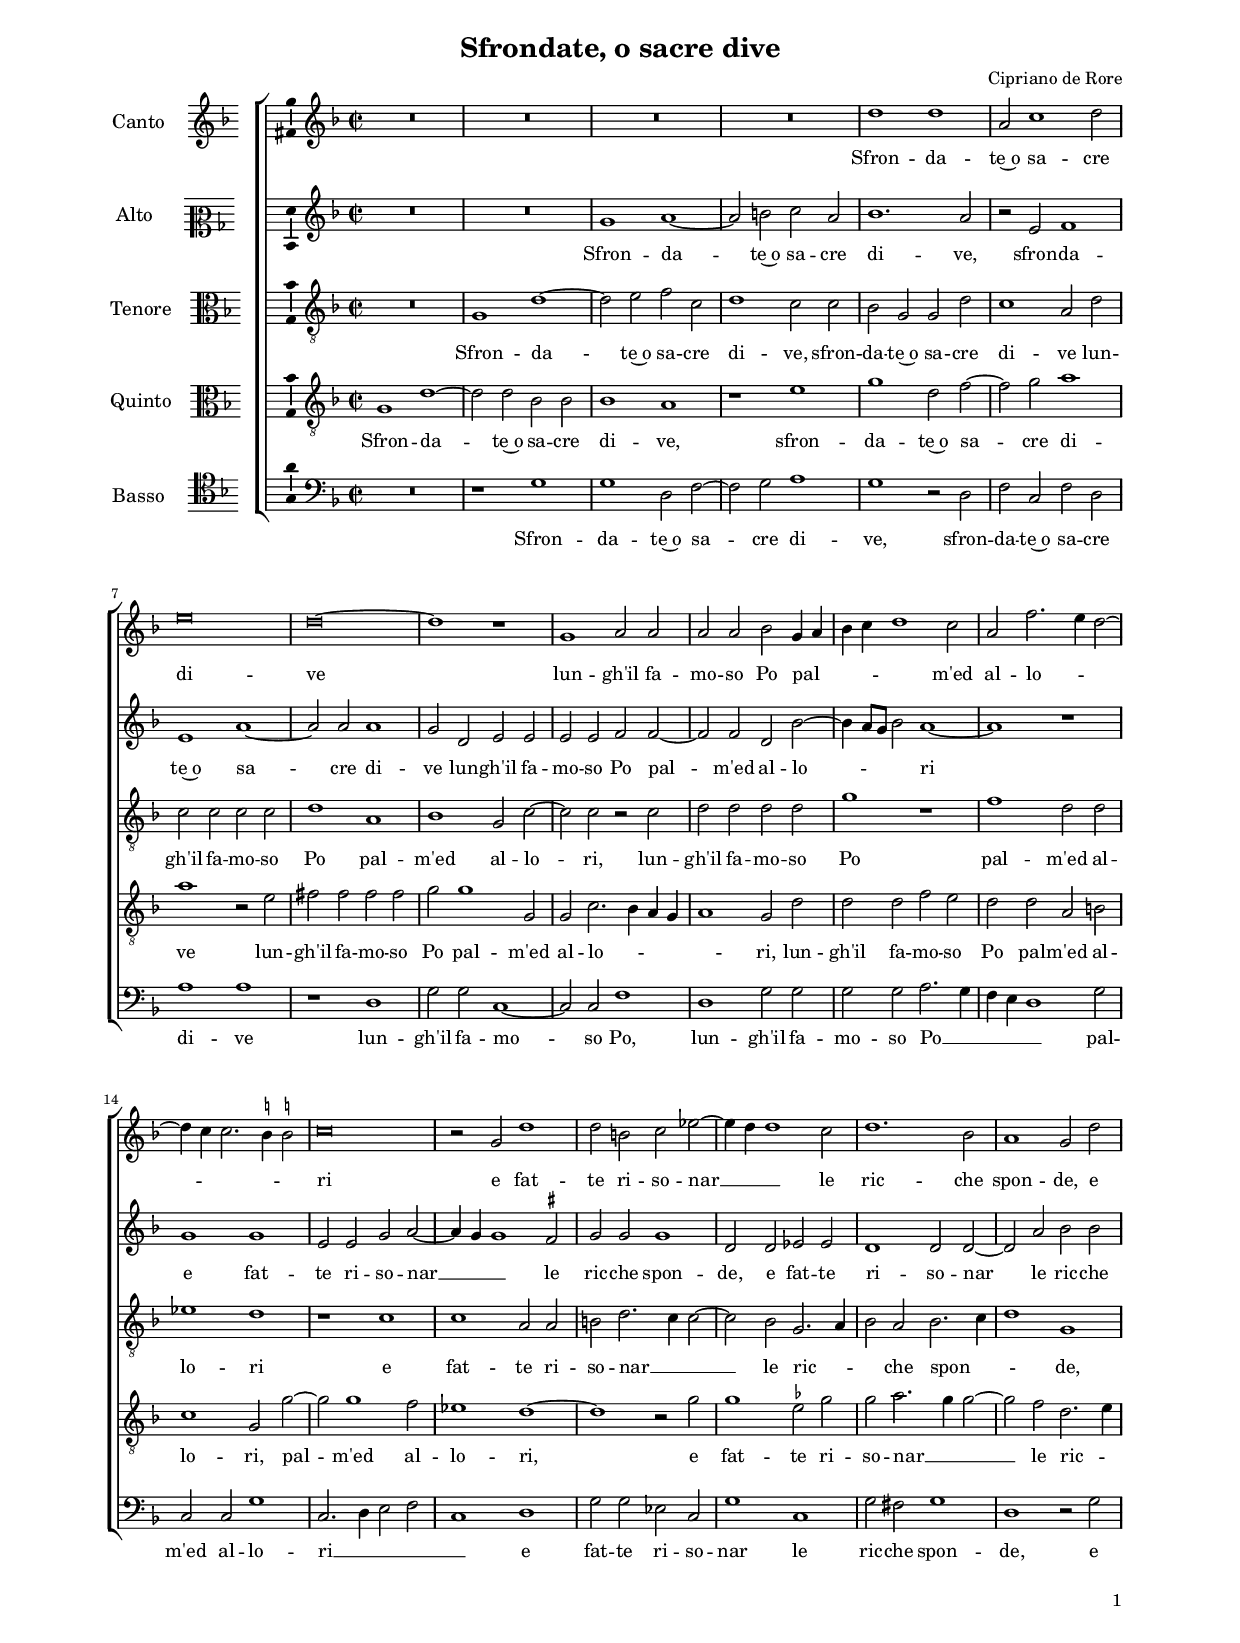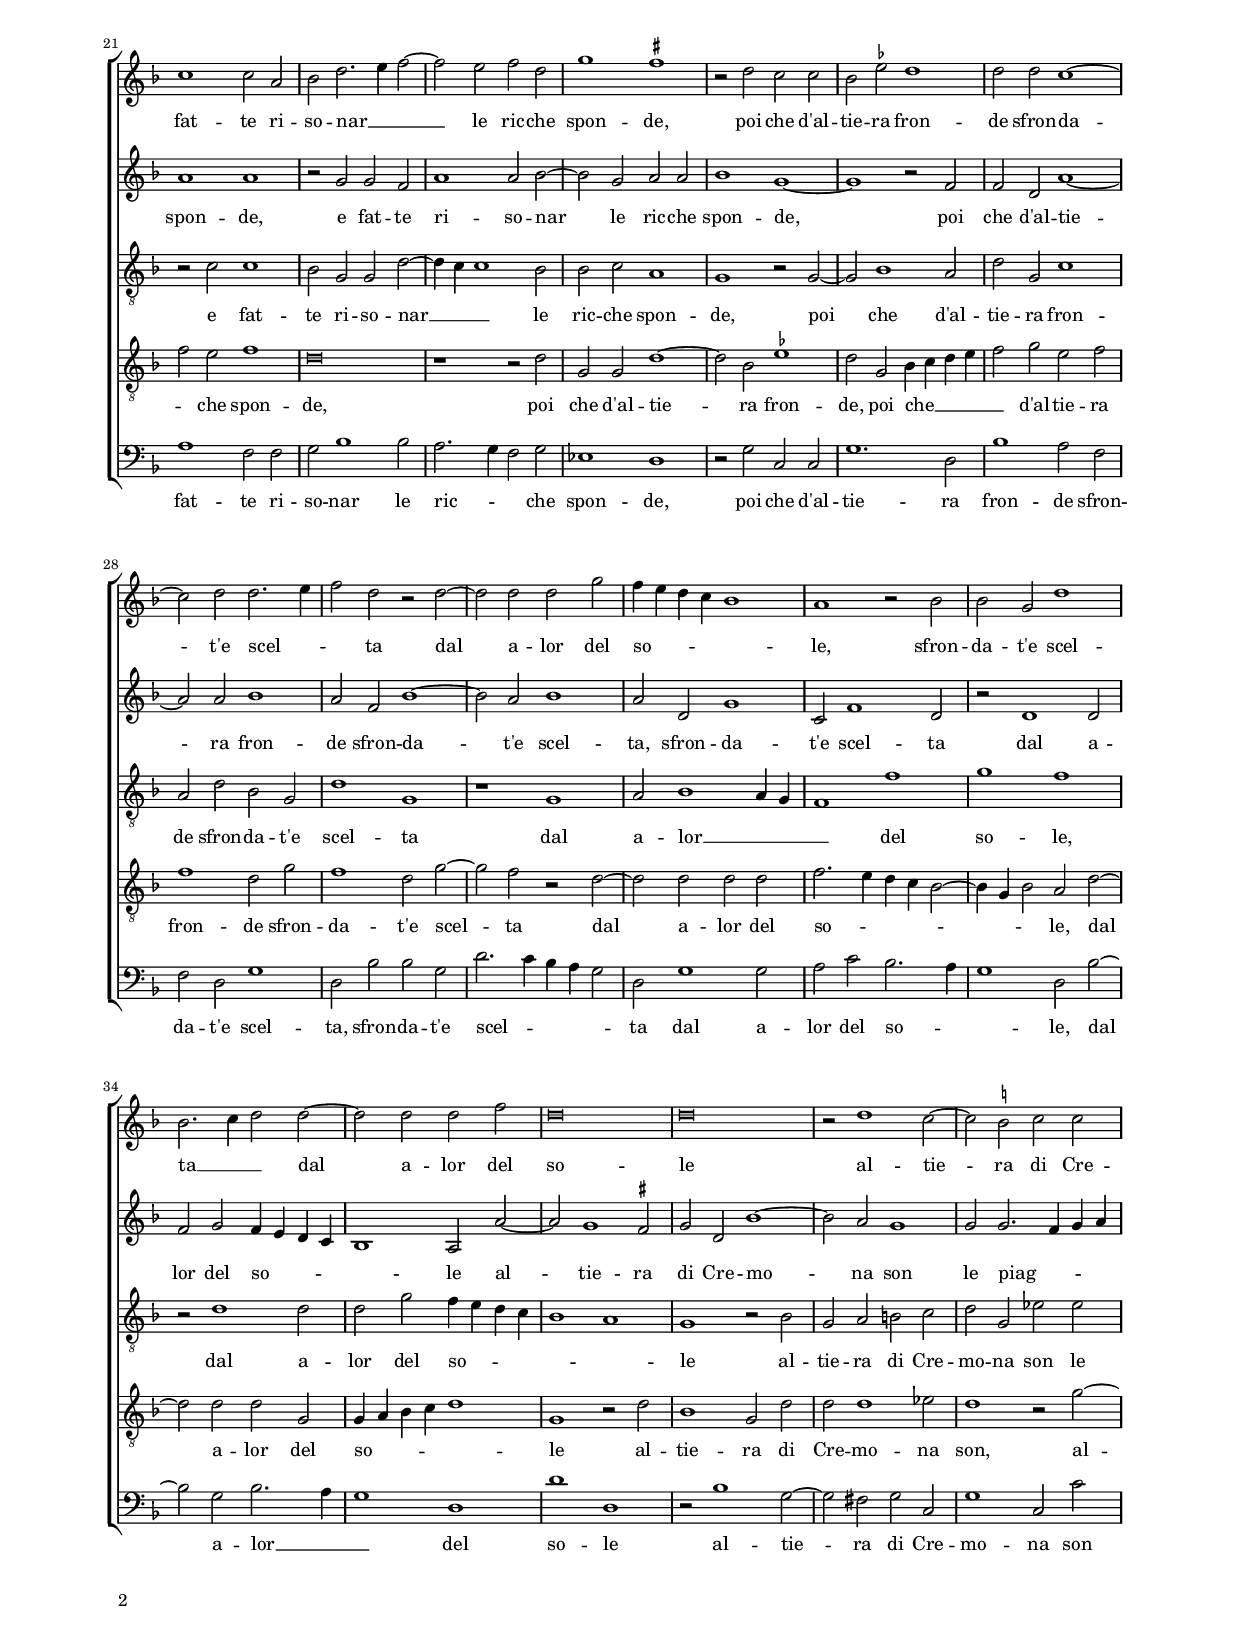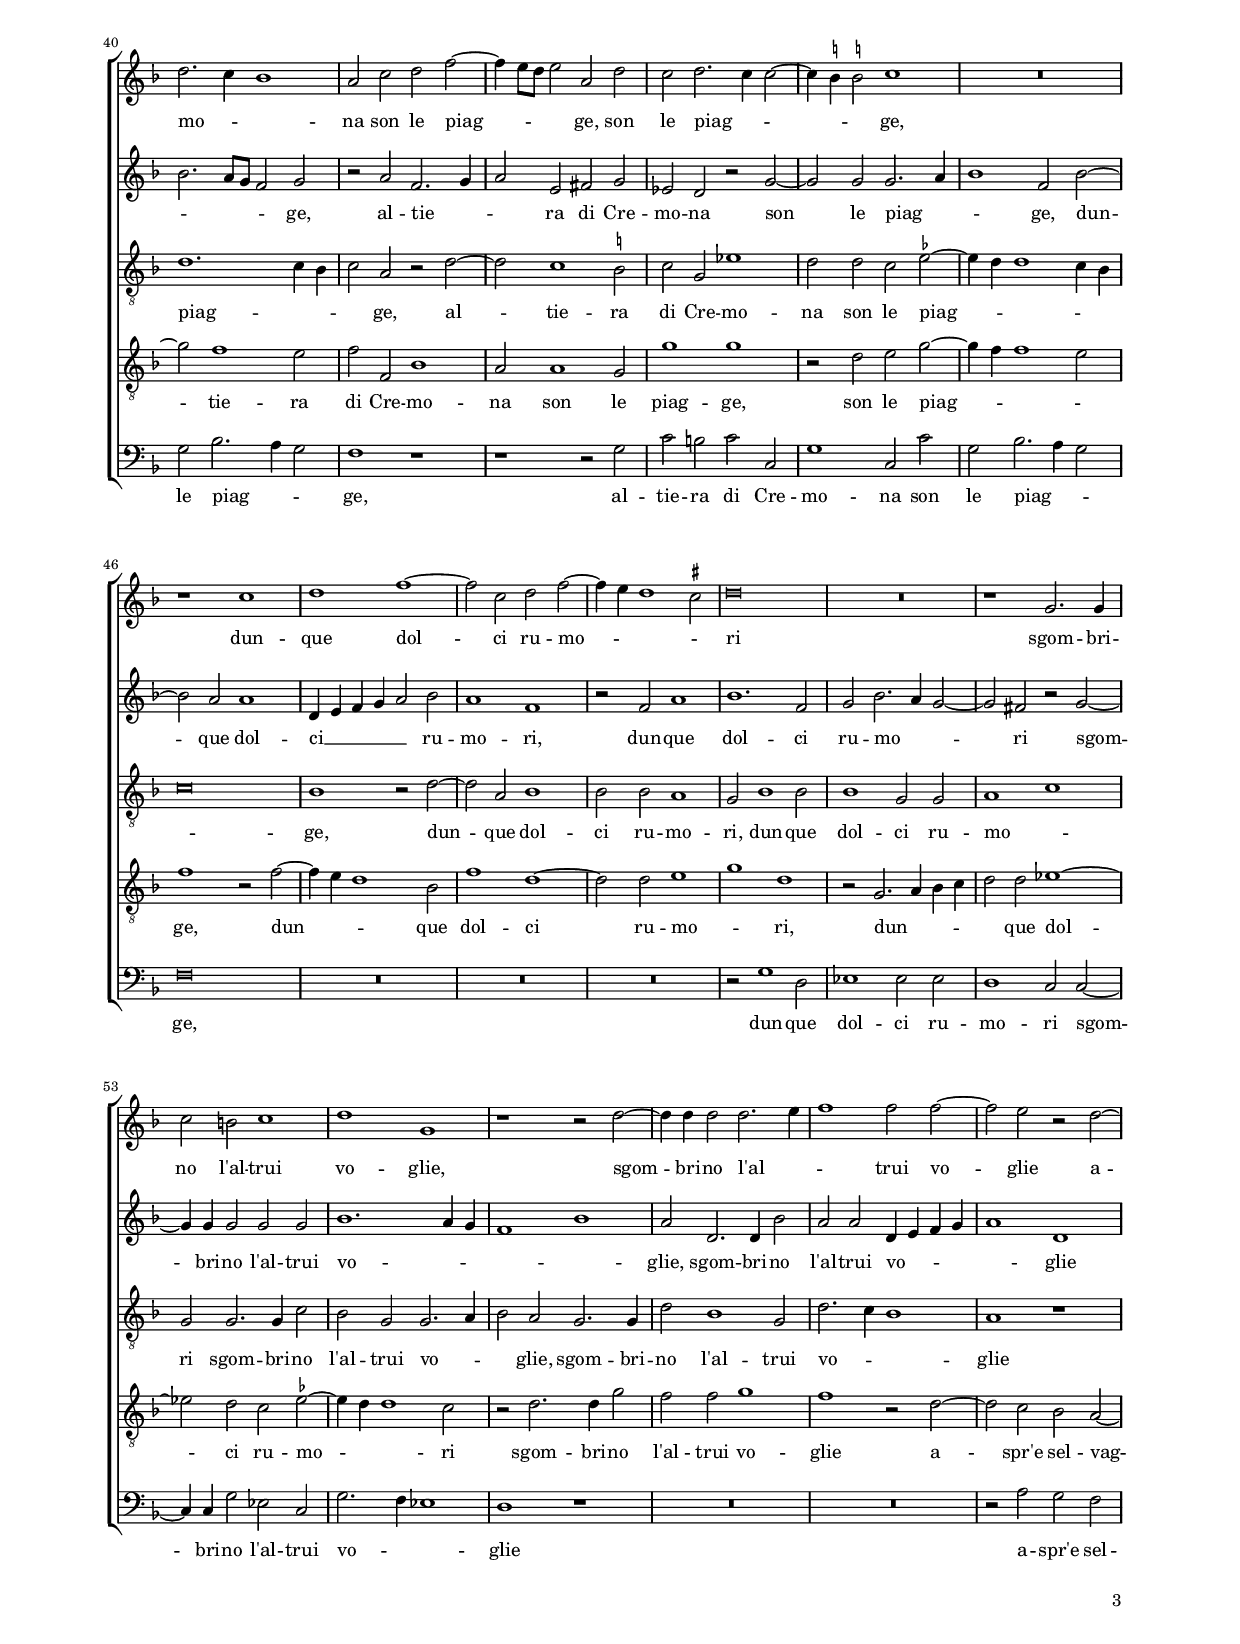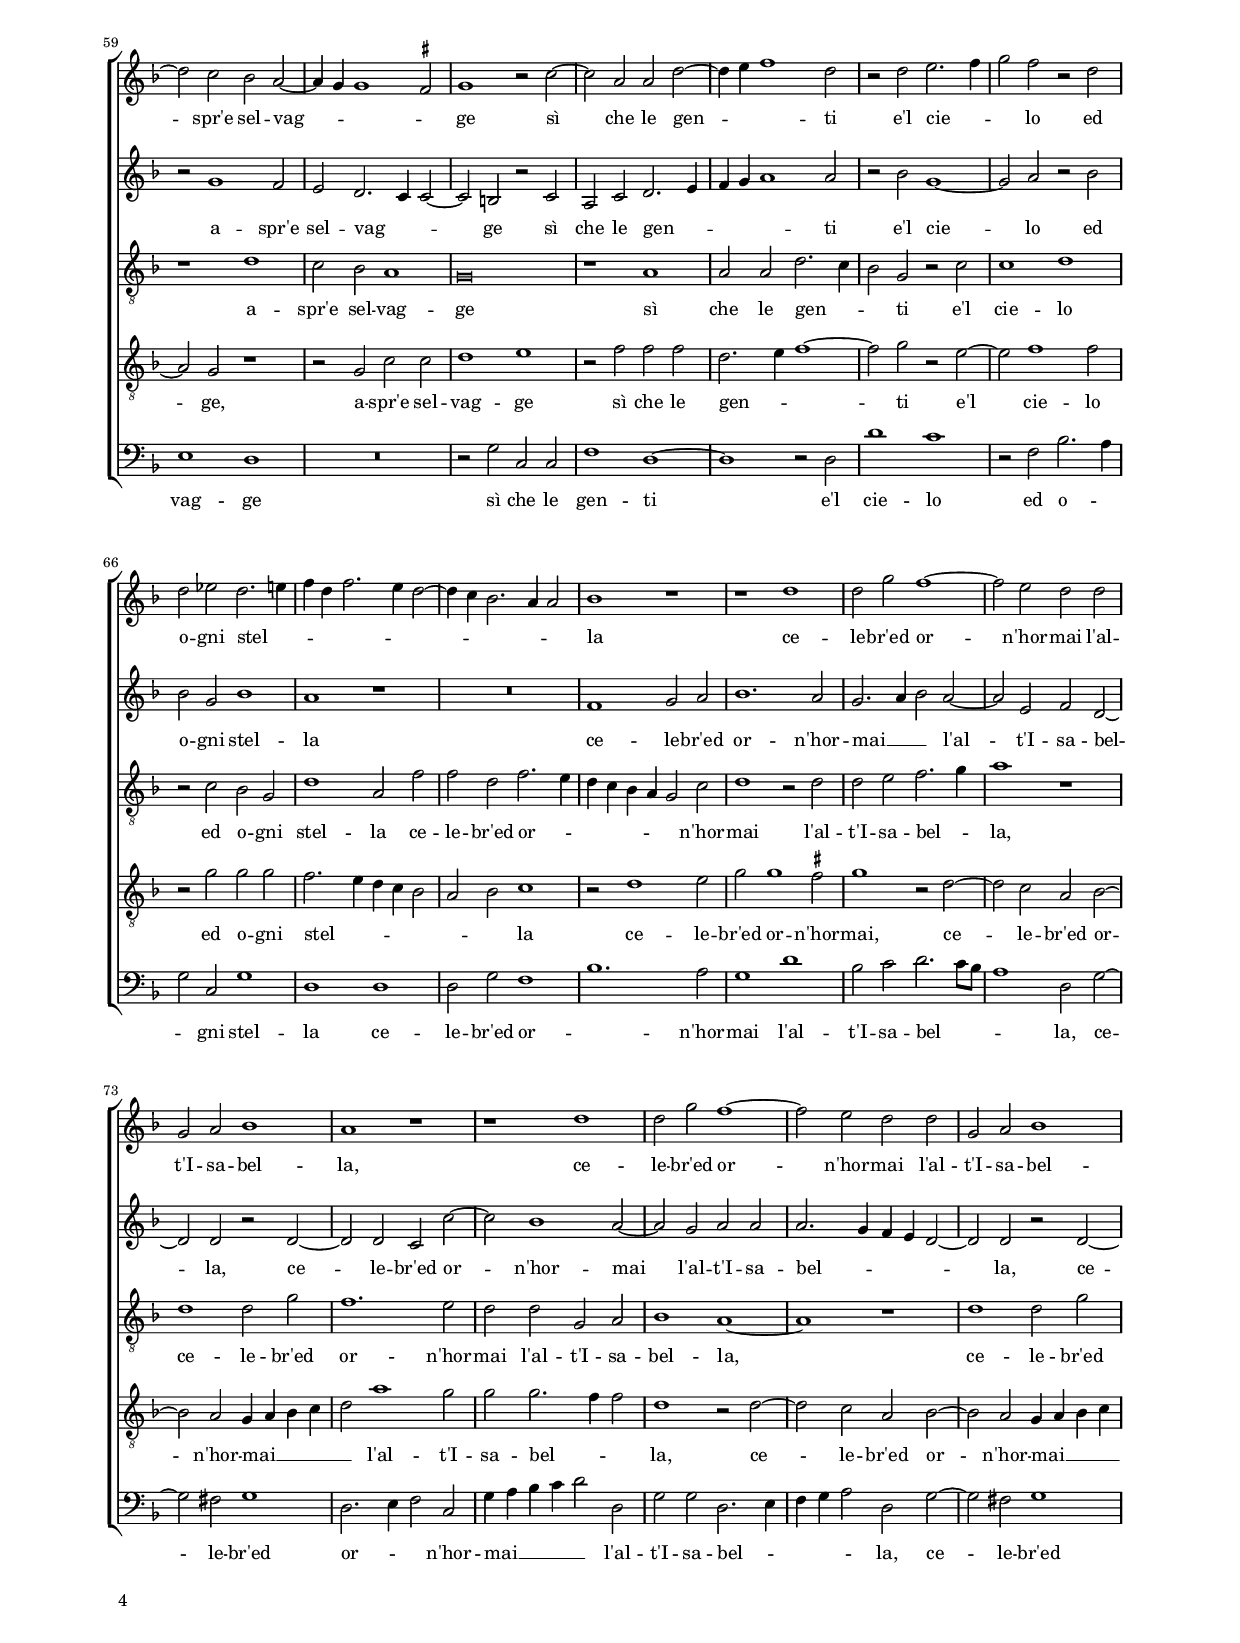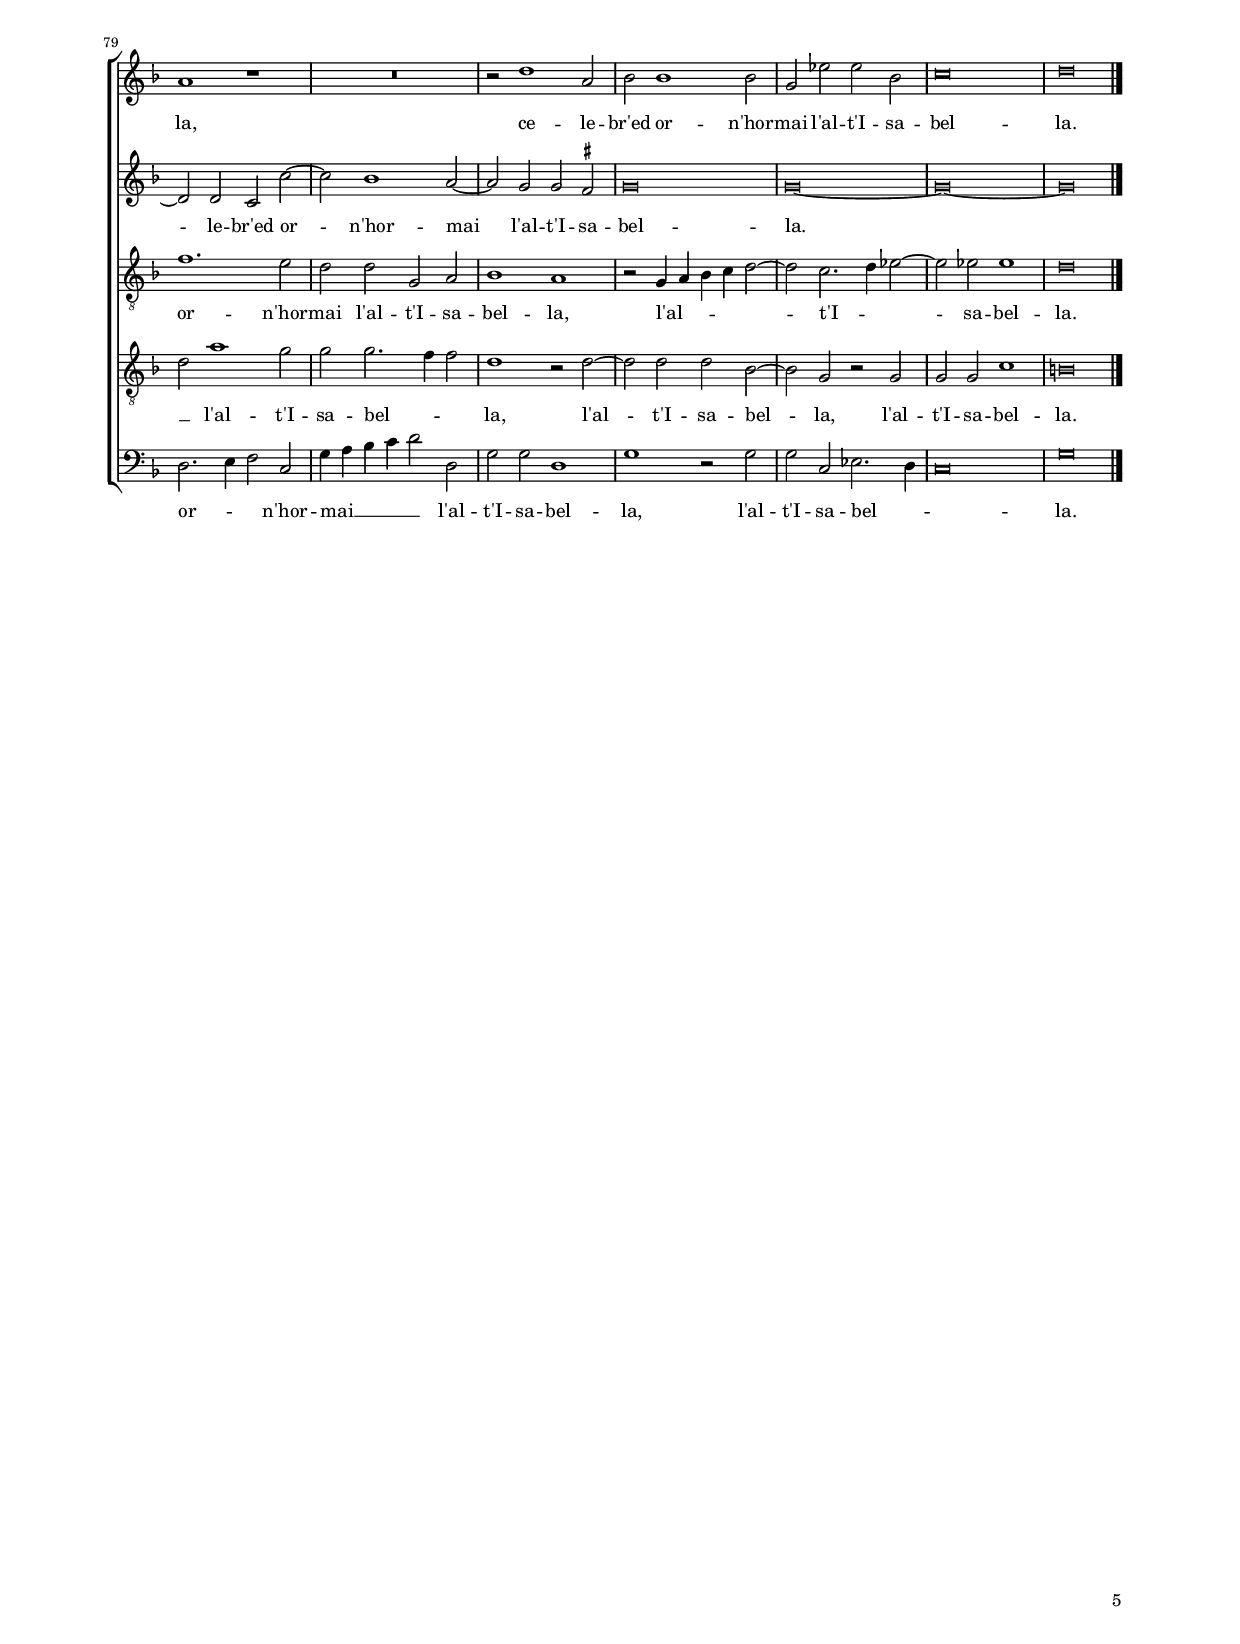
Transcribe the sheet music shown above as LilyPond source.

\header
{
  title="Sfrondate, o sacre dive"
  composer="Cipriano de Rore"
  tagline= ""
}

\version "2.20.0"
\language deutsch
#(set-global-staff-size 15)
% #(set-default-paper-size "letter")
#(ly:set-option 'point-and-click #f)


\paper
	{
	top-margin = 1.8 \cm
	bottom-margin = 1.2 \cm
	left-margin = 2 \cm
	right-margin = 2 \cm
	ragged-bottom = ##f
	ragged-last-bottom = ##t
	print-page-number = ##f
	system-system-spacing = #'((basic-distance . 17) (minimum-distance . 14) (padding . 7) (strechability . 150))
    oddFooterMarkup=\markup   \fill-line { "" \fromproperty #'page:page-number-string }
    evenFooterMarkup=\markup  \fill-line { \fromproperty #'page:page-number-string "" }
    last-bottom-spacing = #'((basic-distance . 12) (minimum-distance . 7) (padding . 4))
%	systems-per-page = 3
    system-count = 13
%   page-count = 3
%	min-systems-per-page = 3
%	print-all-headers = ##t
%	print-first-page-number = ##t
%	first-page-number = 1
	}

	
global = {
    % \set Staff.autoBeaming = ##f
	\key f \major
	\time 2/2 \set Score.measureLength = #(ly:make-moment 2/1)
    \set Score.tempoHideNote = ##t
    \tempo 2 = 105
    \skip 1*2*85 \bar "|."
	}

	ficta = { \once \set suggestAccidentals = ##t }

	forget = #(define-music-function (music) (ly:music?) #{
		\accidentalStyle forget
		$music
		\accidentalStyle default
		#})

	m = \melisma
	me = \melismaEnd
%	\mark \markup { \override #'(style . baroque) { \note  #"breve" #1 = \note #"breve." #1 } }

    

incipitcantus = \markup { \score {
	{
	\set Staff.instrumentName = \markup { \fontsize #1 "Canto" }
	\key f \major
	\clef violin
	s4 \bar ""
	}
	\layout  {
	raggedright = ##t
	indent = 1.6 \cm
	line-width = 2.2\cm
	\context { \Staff \remove Time_signature_engraver }
	\override Staff.Clef.Y-extent = #'(0 . 0)
	}} \hspace #1 }

      
incipitaltus = \markup { \score {
	{
	\set Staff.instrumentName = \markup { \fontsize #1 "Alto" }
	\key f \major
	\clef mezzosoprano
	s4 \bar ""
	}
	\layout  {
	raggedright = ##t
	indent = 1.6 \cm
	line-width = 2.2\cm
	\context { \Staff \remove Time_signature_engraver }
	\override Staff.Clef.Y-extent = #'(0 . 0)
	}} \hspace #1 }


incipittenor = \markup { \score {
	{
	\set Staff.instrumentName = \markup { \fontsize #1 "Tenore" }
	\key f \major
	\clef alto
	s4 \bar ""
	}
	\layout  {
	raggedright = ##t
	indent = 1.6 \cm
	line-width = 2.2\cm
	\context { \Staff \remove Time_signature_engraver }
	\override Staff.Clef.Y-extent = #'(0 . 0)
	}} \hspace #1 }
      
      
incipitquintus = \markup { \score {
	{
	\set Staff.instrumentName = \markup { \fontsize #1 "Quinto" }
	\key f \major
	\clef alto
	s4 \bar ""
	}
	\layout  {
	raggedright = ##t
	indent = 1.6 \cm
	line-width = 2.2\cm
	\context { \Staff \remove Time_signature_engraver }
	\override Staff.Clef.Y-extent = #'(0 . 0)
	}} \hspace #1 }
      
      
incipitbassus = \markup { \score {
	{
	\set Staff.instrumentName = \markup { \fontsize #1 "Basso" }
	\key f \major
	\clef tenor
	s4 \bar ""
	}
	\layout  {
	raggedright = ##t
	indent = 1.6 \cm
	line-width = 2.2\cm
	\context { \Staff \remove Time_signature_engraver }
	\override Staff.Clef.Y-extent = #'(0 . 0)
	}} \hspace #1 }


cantus =  \relative c''
	{
	R\breve
	R\breve
	R\breve
	R\breve
%5
	d1 d |
	a2 c1 d2 \break \noPageBreak
	e\breve
	d\breve~
	d1 r
%10
	g,1 a2 a |
	a2 a b g4 a
	b4 c d1 c2
	a2 f'2. e4 d2~ \break \noPageBreak
	d4 c c2. \ficta h4 \ficta h!2
%15
	c\breve |
	r2 g d'1
	d2 h c es~
	es4 d d1 c2
	d1. b2
%20
	a1 g2 d' | \pageBreak
	c1 c2 a
	b2 d2. e4 f2~
	f2 e f d
	g1 \ficta fis
%25
	r2 d c c |
	b2 \ficta es d1
	d2 d c1~ \break \noPageBreak
	c2 d d2. e4
	f2 d r d~
%30
	d2 d d g |
	f4 e d c b1
	a1 r2 b
	b2 g d'1 \break \noPageBreak
	b2. c4 d2 d~
%35
	d2 d d f |
	d\breve
	d\breve
	r2 d1 c2~
	c2 \ficta h c c \pageBreak
%40
	d2. c4 b1 |
	a2 c d f~
	f4 e8 d e2 a, d
	c2 d2. c4 c2~
	c4 \ficta h \ficta h!2 c1
%45
	R\breve | \break \noPageBreak
	r1 c
	d1 f~
	f2 c d f~
	f4 e d1 \ficta cis2
%50
	d\breve |
	R\breve
	r1 g,2. g4 \break \noPageBreak
	c2 h c1
	d1 g,
%55
	r1 r2 d'~ |
	d4 d d2 d2. e4
	f1 f2 f~
	f2 e r d~ \pageBreak
	d2 c b a~
%60
	a4 g g1 \ficta fis2 |
	g1 r2 c~
	c2 a a d~
	d4 e f1 d2
	r2 d e2. f4
%65
	g2 f r d | \break \noPageBreak
	d2 es d2. e4
	f4 d f2. e4 d2~
	d4 c b2. a4 a2
	b1 r
%70
	r1 d |
	d2 g f1~
	f2 e d d \break \noPageBreak
	g,2 a b1
	a1 r
%75
	r1 d |
	d2 g f1~
	f2 e d d
	g,2 a b1 \pageBreak
	a1 r
%80
	R\breve |
	r2 d1 a2
	b2 b1 b2
	g2 es' es b
	c\breve
%85
	d\breve |
	}


altus =  \relative c'
    {
	R\breve
	R\breve
	g'1 a~
	a2 h c a
%5
	b1. a2 |
	r2 e f1
	e1 a~
	a2 a a1
	g2 d e e
%10
	e2 e f f~ |
	f2 f d b'~
	b4 a8 g b2 a1~
	a1 r
	g1 g
%15
	e2 e g a~ |
	a4 g g1 \ficta fis2
	g2 g g1
	d2 d es es
	d1 d2 d~
%20
	d2 a' b b |
	a1 a
	r2 g g f
	a1 a2 b~
	b2 g a a
%25
	b1 g~ |
	g1 r2 f
	f2 d a'1~
	a2 a b1
	a2 f b1~
%30
	b2 a b1 |
	a2 d, g1
	c,2 f1 d2
	r2 d1 d2
	f2 g f4 e d c
%35
	b1 a2 a'~ |
	a2 g1 \ficta fis2
	g2 d b'1~
	b2 a g1
	g2 g2. f4 g a
%40
	b2. a8 g f2 g |
	r2 a f2. g4
	a2 e fis g
	es2 d r g~
	g2 g g2. a4
%45
	b1 f2 b~ |
	b2 a a1
	d,4 e f g a2 b
	a1 f
	r2 f a1
%50
	b1. f2 |
	g2 b2. a4 g2~
	g2 fis r g~
	g4 g g2 g g
	b1. a4 g
%55
	f1 b |
	a2 d,2. d4 b'2
	a2 a d,4 e f g
	a1 d,
	r2 g1 f2
%60
	e2 d2. c4 c2~ |
	c2 h r c
	a2 c d2. e4
	f4 g a1 a2
	r2 b g1~
%65
	g2 a r b |
	b2 g b1
	a1 r
	R\breve
	f1 g2 a
%70
	b1. a2 |
	g2. a4 b2 a~
	a2 e f d~
	d2 d r d~
	d2 d c c'~
%75
	c2 b1 a2~ |
	a2 g a a
	a2. g4 f e d2~
	d2 d r d~
	d2 d c c'~
%80
	c2 b1 a2~ |
	a2 g g \ficta fis
	g\breve
	g\breve~
	g\breve~
%85
	g\breve |
	}


tenor =  \relative c'
	{
	R\breve
	g1 d'~
	d2 e f c
	d1 c2 c
%5
	b2 g g d' |
	c1 a2 d
	c2 c c c
	d1 a
	b1 g2 c~
%10
	c2 c r c |
	d2 d d d
	g1 r
	f1 d2 d
	es1 d
%15
	r1 c |
	c1 a2 a
	h2 d2. c4 c2~
	c2 b g2. a4
	b2 a b2. c4
%20
	d1 g, |
	r2 c c1
	b2 g g d'~
	d4 c c1 b2
	b2 c a1
%25
	g1 r2 g~ |
	g2 b1 a2
	d2 g, c1
	a2 d b g
	d'1 g,
%30
	r1 g |
	a2 b1 a4 g
	f1 f'
	g1 f
	r2 d1 d2
%35
	d2 g f4 e d c |
	b1 a
	g1 r2 b
	g2 a h c
	d2 g, es' es
%40
	d1. c4 b |
	c2 a r d~
	d2 c1 \ficta h2
	c2 g es'1
	d2 d c \ficta es~
%45
	\ficta es4 d d1 c4 b |
	c\breve
	b1 r2 d~
	d2 a b1
	b2 b a1
%50
	g2 b1 b2 |
	b1 g2 g
	a1 c
	g2 g2. g4 c2
	b2 g g2. a4
%55
	b2 a g2. g4 |
	d'2 b1 g2
	d'2. c4 b1
	a1 r
	r1 d
%60
	c2 b a1 |
	g\breve
	r1 a
	a2 a d2. c4
	b2 g r c
%65
	c1 d |
	r2 c b g
	d'1 a2 f'
	f2 d f2. e4
	d4 c b a g2 c
%70
	d1 r2 d |
	d2 e f2. g4
	a1 r
	d,1 d2 g
	f1. e2
%75
	d2 d g, a |
	b1 a~
	a1 r
	d1 d2 g
	f1. e2
%80
	d2 d g, a |
	b1 a
	r2 g4 a b c d2~
	d2 c2. d4 es2~
	es2 es es1
%85
	d\breve |
	}


quintus  =  \relative c'
	{
	g1 d'~
	d2 d b b
	b1 a
	r1 e'
%5
	g1 d2 f~ |
	f2 g a1
	a1 r2 e
	fis2 fis fis fis
	g2 g1 g,2
%10
	g2 c2. b4 a g |
	a1 g2 d'
	d2 d f e
	d2 d a h
	c1 g2 g'~
%15
	g2 g1 f2 |
	es1 d~
	d1 r2 g
	g1 \ficta es2 g
	g2 a2. g4 g2~
%20
	g2 f d2. e4 |
	f2 e f1
	d\breve
	r1 r2 d
	g,2 g d'1~
%25
	d2 b \ficta es1 |
	d2 g, b4 c d e
	f2 g e f
	f1 d2 g
	f1 d2 g~
%30
	g2 f r d~ |
	d2 d d d
	f2. e4 d c b2~
	b4 g b2 a d~
	d2 d d g,
%35
	g4 a b c d1 |
	g,1 r2 d'
	b1 g2 d'
	d2 d1 es2
	d1 r2 g~
%40
	g2 f1 e2 |
	f2 f, b1
	a2 a1 g2
	g'1 g
	r2 d e g~
%45
	g4 f f1 e2 |
	f1 r2 f~
	f4 e d1 b2
	f'1 d~
	d2 d e1
%50
	g1 d |
	r2 g,2. a4 b c
	d2 d es1~
	es2 d c \ficta es~
	\ficta es4 d d1 c2
%55
	r2 d2. d4 g2 |
	f2 f g1
	f1 r2 d~
	d2 c b a~
	a2 g r1
%60
	r2 g c c |
	d1 e
	r2 f f f
	d2. e4 f1~
	f2 g r e~
%65
	e2 f1 f2 |
	r2 g g g
	f2. e4 d c b2
	a2 b c1
	r2 d1 e2
%70
	g2 g1 \ficta fis2 |
	g1 r2 d~
	d2 c a b~
	b2 a g4 a b c
	d2 a'1 g2
%75
	g2 g2. f4 f2 |
	d1 r2 d~
	d2 c a b~
	b2 a g4 a b c
	d2 a'1 g2
%80
	g2 g2. f4 f2 |
	d1 r2 d~
	d2 d d b~
	b2 g r g
	g2 g c1
%85
	h\breve |
	}


bassus  =  \relative c
	{
	R\breve
	r1 g'
	g1 d2 f~
	f2 g a1
%5
	g1 r2 d |
	f2 c f d
	a'1 a
	r1 d,
	g2 g c,1~
%10
	c2 c f1 |
	d1 g2 g
	g2 g a2. g4
	f4 e d1 g2
	c,2 c g'1
%15
	c,2. d4 e2 f |
	c1 d
	g2 g es c
	g'1 c,
	g'2 fis g1
%20
	d1 r2 g |
	a1 f2 f
	g2 b1 b2
	a2. g4 f2 g
	es1 d
%25
	r2 g c, c |
	g'1. d2
	b'1 a2 f
	f2 d g1
	d2 b' b g
%30
	d'2. c4 b a g2 |
	d2 g1 g2
	a2 c b2. a4
	g1 d2 b'~
	b2 g b2. a4
%35
	g1 d |
	d'1 d,
	r2 b'1 g2~
	g2 fis g c,
	g'1 c,2 c'
%40
	g2 b2. a4 g2 |
	f1 r
	r1 r2 g
	c2 h c c,
	g'1 c,2 c'
%45
	g2 b2. a4 g2 |
	f\breve
	R\breve
	R\breve
	R\breve
%50
	r2 g1 d2 |
	es1 es2 es
	d1 c2 c~
	c4 c g'2 es2 c
	g'2. f4 es1
%55
	d1 r |
	R\breve
	R\breve
	r2 a' g f
	e1 d
%60
	R\breve |
	r2 g c, c
	f1 d~
	d1 r2 d
	d'1 c
%65
	r2 f, b2. a4 |
	g2 c, g'1
	d1 d
	d2 g f1
	b1. a2
%70
	g1 d' |
	b2 c d2. c8 b
	a1 d,2 g~
	g2 fis g1
	d2. e4 f2 c
%75
	g'4 a b c d2 d, |
	g2 g d2. e4
	f4 g a2 d, g~
	g2 fis g1
	d2. e4 f2 c
%80
	g'4 a b c d2 d, |
	g2 g d1
	g1 r2 g
	g2 c, es2. d4
	c\breve
%85
	g'\breve |
	}


lyricscantus = \lyricmode {
	Sfron -- da -- te~o sa -- cre di -- ve
    lun -- gh'il fa -- mo -- so Po pal -- _ _ _ _ m'ed al -- lo -- _ _ _ _ _ _ ri
    e fat -- te ri -- so -- nar __ _ _ le ric -- che spon -- de,
    e fat -- te ri -- so -- nar __ _ _ le ric -- che spon -- de,
    poi che d'al -- tie -- ra fron -- de 
    sfron -- da -- t'e scel -- _ _ ta dal a -- lor del so -- _ _ _ _ le,
    sfron -- da -- t'e scel -- ta __ _ _ dal a -- lor del so -- le
    al -- tie -- ra di Cre -- mo -- _ _ na son le piag -- _ _ _ ge,
    son le piag -- _ _ _ _ ge,
    dun -- que dol -- ci ru -- mo -- _ _ _ ri
    sgom -- bri -- no l'al -- trui vo -- glie,
    sgom -- bri -- no l'al -- _ _ trui vo -- glie
    a -- spr'e sel -- vag -- _ _ _ ge
    sì che le gen -- _ _ ti e'l cie -- _ _ lo ed o -- gni stel -- _ _ _ _ _ _ _ _ _ _ la
    ce -- le -- br'ed or -- n'hor -- mai l'al -- t'I -- sa -- bel -- la,
    ce -- le -- br'ed or -- n'hor -- mai l'al -- t'I -- sa -- bel -- la,
    ce -- le -- br'ed or -- n'hor -- mai l'al -- t'I -- sa -- bel -- la.
	}


lyricsaltus = \lyricmode {
	Sfron -- da -- te~o sa -- cre di -- ve,
    sfron -- da -- te~o sa -- cre di -- ve
    lun -- gh'il fa -- mo -- so Po pal -- m'ed al -- lo -- _ _ _ ri
    e fat -- te ri -- so -- nar __ _ _ le ric -- che spon -- de,
    e fat -- te ri -- so -- nar le ric -- che spon -- de,
    e fat -- te ri -- so -- nar le ric -- che spon -- de,
    poi che d'al -- tie -- ra fron -- de 
    sfron -- da -- t'e scel -- ta,
    sfron -- da -- t'e scel -- ta dal a -- lor del so -- _ _ _ _ le
    al -- tie -- ra di Cre -- mo -- na son le piag -- _ _ _ _ _ _ _ ge,
    al -- tie -- _ _ ra di Cre -- mo -- na son le piag -- _ _ ge,
    dun -- que dol -- ci __ _ _ _ _ ru -- mo -- ri,
    dun -- que dol -- ci ru -- mo -- _ _ ri
    sgom -- bri -- no l'al -- trui vo -- _ _ _ _ glie,
    sgom -- bri -- no l'al -- trui vo -- _ _ _ _ glie
    a -- spr'e sel -- vag -- _ _ ge
    sì che le gen -- _ _ _ _ ti e'l cie -- lo ed o -- gni stel -- la
    ce -- le -- br'ed or -- n'hor -- mai __ _ _ l'al -- t'I -- sa -- bel -- la,
    ce -- le -- br'ed or -- n'hor -- mai l'al -- t'I -- sa -- bel -- _ _ _ _ la,
    ce -- le -- br'ed or -- n'hor -- mai l'al -- t'I -- sa -- bel -- la.
	}


lyricstenor = \lyricmode {
	Sfron -- da -- te~o sa -- cre di -- ve,
    sfron -- da -- te~o sa -- cre di -- ve
    lun -- gh'il fa -- mo -- so Po pal -- m'ed al -- lo -- ri,
    lun -- gh'il fa -- mo -- so Po pal -- m'ed al -- lo -- ri
    e fat -- te ri -- so -- nar __ _ _ le ric -- _ _ che spon -- _ _ de,
    e fat -- te ri -- so -- nar __ _ _ le ric -- che spon -- de,
    poi che d'al -- tie -- ra fron -- de 
    sfron -- da -- t'e scel -- ta dal a -- lor __ _ _ _ del so -- le,
    dal a -- lor del so -- _ _ _ _ _ le
    al -- tie -- ra di Cre -- mo -- na son le piag -- _ _ _ ge,
    al -- tie -- ra di Cre -- mo -- na son le piag -- _ _ _ _ _ ge,
    dun -- que dol -- ci ru -- mo -- ri,
    dun -- que dol -- ci ru -- mo -- _ ri
    sgom -- bri -- no l'al -- trui vo -- _ _ glie,
    sgom -- bri -- no l'al -- trui vo -- _ _ glie
    a -- spr'e sel -- vag -- ge
    sì che le gen -- _ _ ti e'l cie -- lo ed o -- gni stel -- la
    ce -- le -- br'ed or -- _ _ _ _ _ _ n'hor -- mai l'al -- t'I -- sa -- bel -- _ la,
    ce -- le -- br'ed or -- n'hor -- mai l'al -- t'I -- sa -- bel -- la,
    ce -- le -- br'ed or -- n'hor -- mai l'al -- t'I -- sa -- bel -- la,
    l'al -- _ _ _ _ t'I -- _ _ sa -- bel -- la.
	}


lyricsquintus = \lyricmode {
	Sfron -- da -- te~o sa -- cre di -- ve,
    sfron -- da -- te~o sa -- cre di -- ve
    lun -- gh'il fa -- mo -- so Po pal -- m'ed al -- lo -- _ _ _ _ ri,
    lun -- gh'il fa -- mo -- so Po pal -- m'ed al -- lo -- ri,
    pal -- m'ed al -- lo -- ri,
    e fat -- te ri -- so -- nar __ _ _ le ric -- _ _ che spon -- de,
    poi che d'al -- tie -- ra fron -- de,
    poi che __ _ _ _ _ d'al -- tie -- ra fron -- de
    sfron -- da -- t'e scel -- ta dal a -- lor del so -- _ _ _ _ _ _ le,
    dal a -- lor del so -- _ _ _ _ le
    al -- tie -- ra di Cre -- mo -- na son,
    al -- tie -- ra di Cre -- mo -- na son le piag -- ge,
    son le piag -- _ _ _ ge,
    dun -- _ _ que dol -- ci ru -- mo -- _ ri,
    dun -- _ _ _ _ que dol -- ci ru -- mo -- _ _ ri
    sgom -- bri -- no l'al -- trui vo -- glie
    a -- spr'e sel -- vag -- ge,
    a -- spr'e sel -- vag -- ge
    sì che le gen -- _ _ ti e'l cie -- lo ed o -- gni stel -- _ _ _ _ _ _ la
    ce -- le -- br'ed or -- n'hor -- mai,
    ce -- le -- br'ed or -- n'hor -- mai __ _ _ _ _ l'al -- t'I -- sa -- bel -- _ _ la,
    ce -- le -- br'ed or -- n'hor -- mai __ _ _ _ _ l'al -- t'I -- sa -- bel -- _ _ la,
    l'al -- t'I -- sa -- bel -- la,
    l'al -- t'I -- sa -- bel -- la.
	}


lyricsbassus = \lyricmode {
	Sfron -- da -- te~o sa -- cre di -- ve,
    sfron -- da -- te~o sa -- cre di -- ve
    lun -- gh'il fa -- mo -- so Po,
    lun -- gh'il fa -- mo -- so Po __ _ _ _ _ pal -- m'ed al -- lo -- ri __ _ _ _ _
    e fat -- te ri -- so -- nar le ric -- che spon -- de,
    e fat -- te ri -- so -- nar le ric -- _ _ che spon -- de,
    poi che d'al -- tie -- ra fron -- de
    sfron -- da -- t'e scel -- ta,
    sfron -- da -- t'e scel -- _ _ _ _ ta dal a -- lor del so -- _ _ le,
    dal a -- lor __ _ _ del so -- le
    al -- tie -- ra di Cre -- mo -- na son le piag -- _ _ ge,
    al -- tie -- ra di Cre -- mo -- na son le piag -- _ _ ge,
    dun -- que dol -- ci ru -- mo -- ri
    sgom -- bri -- no l'al -- trui vo -- _ _ glie
    a -- spr'e sel -- vag -- ge
    sì che le gen -- ti e'l cie -- lo ed o -- _ _ gni stel -- la
    ce -- le -- br'ed or -- _ n'hor -- mai l'al -- t'I -- sa -- bel -- _ _ _ la,
    ce -- le -- br'ed or -- _ _ n'hor -- mai __ _ _ _ _ l'al -- t'I -- sa -- bel -- _ _ _ _ la,
    ce -- le -- br'ed or -- _ _ n'hor -- mai __ _ _ _ _ l'al -- t'I -- sa -- bel -- la,
    l'al -- t'I -- sa -- bel -- _ _ la.
	}


\score
{  
    % \transpose {
	\new ChoirStaff \with { \override StaffGrouper.staff-staff-spacing.basic-distance = #12 }
	<<

	\new Staff << \global
	\new Voice="v1" {
		\set Staff.instrumentName=\incipitcantus
%		\set Staff.instrumentName= "S"
		\set Staff.midiInstrument = "reed organ"
		\clef violin
		\cantus }
	\new Lyrics \lyricsto "v1" {\lyricscantus }
	>>


	\new Staff << \global
	\new Voice="v2" {
		\set Staff.instrumentName=\incipitaltus
%		\set Staff.instrumentName= "A"
		\set Staff.midiInstrument = "reed organ"
        \clef violin % "G_8"
		\altus}
	\new Lyrics \lyricsto "v2" {\lyricsaltus }
	>>


	\new Staff << \global
	\new Voice="v3" {
		\set Staff.instrumentName=\incipittenor
%		\set Staff.instrumentName= "T"
		\set Staff.midiInstrument = "reed organ"
        \clef "G_8"
		\tenor }
	\new Lyrics \lyricsto "v3" {\lyricstenor }
	>>


	\new Staff << \global
	\new Voice="v5" {
		\set Staff.instrumentName=\incipitquintus
%		\set Staff.instrumentName= "Q"
		\set Staff.midiInstrument = "reed organ"
        \clef "G_8"
		\quintus}
	\new Lyrics \lyricsto "v5" {\lyricsquintus }
	>>


	\new Staff << \global
	\new Voice="v4" {
		\set Staff.instrumentName=\incipitbassus
%		\set Staff.instrumentName= "B"
		\set Staff.midiInstrument = "reed organ"
        \clef bass 
		\bassus }
	\new Lyrics \lyricsto "v4" {\lyricsbassus}
	>>

	>>
	% } % transpose

	\layout
	{
	indent = 2.5\cm
	\context { \Lyrics \override VerticalAxisGroup.nonstaff-relatedstaff-spacing.padding = #1.4 }
%	\context { \Lyrics \override LyricText.font-size = #1 }
	\context { \Staff \override TimeSignature.break-visibility = #end-of-line-invisible }
	\context { \Staff \consists "Ambitus_engraver" }
%   \context { \Staff \consists "Custos_engraver" }
%   \context { \Staff \override Custos.style = #'mensural }
%	\context { \Voice \override Slur.transparent = ##t }
	\context { \Score \override BarNumber.padding = #2 }
	\context { \Voice \override NoteHead.style = #'baroque }
	}

\midi
	{
    	
	}

}


% EOF
